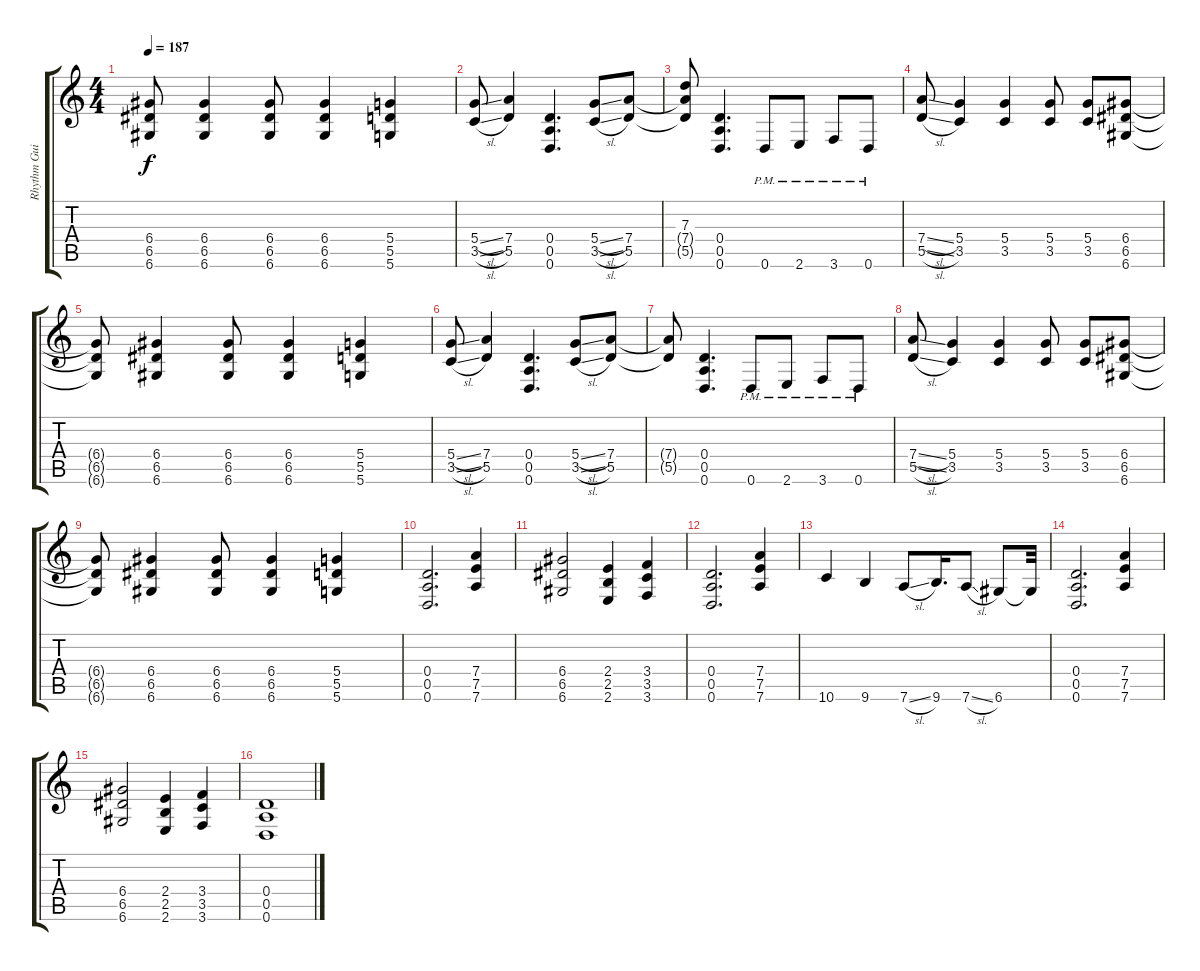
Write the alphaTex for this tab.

\track ("Rhythm Guitar" "Rhythm Gui") {instrument acousticguitarsteel}
\staff {score tabs}
\tuning (E4 B3 G3 D3 A2 D2) {hide}
\ts (4 4)
\tempo 187
\clef g2
\ks c
(6.4{t} 6.5{t} 6.6{t}).8{dy f} (6.4 6.5 6.6).4 (6.4 6.5 6.6).8 (6.4 6.5 6.6).4 (5.4 5.5 5.6).4 |
(5.4{sl} 3.5{sl}).8 (7.4 5.5).4 (0.4 0.5 0.6).4{d} (5.4{sl} 3.5{sl}).8 (7.4 5.5).8 |
(7.3 7.4{t} 5.5{t}).8 (0.4 0.5 0.6).4{d} 0.6{pm}.8 2.6{pm}.8 3.6{pm}.8 0.6{pm}.8 |
(7.4{sl} 5.5{sl}).8 (5.4 3.5).4 (5.4 3.5).4 (5.4 3.5).8 (5.4 3.5).8 (6.4 6.5 6.6).8 |
(6.4{t} 6.5{t} 6.6{t}).8 (6.4 6.5 6.6).4 (6.4 6.5 6.6).8 (6.4 6.5 6.6).4 (5.4 5.5 5.6).4 |
(5.4{sl} 3.5{sl}).8 (7.4 5.5).4 (0.4 0.5 0.6).4{d} (5.4{sl} 3.5{sl}).8 (7.4 5.5).8 |
(7.4{t} 5.5{t}).8 (0.4 0.5 0.6).4{d} 0.6{pm}.8 2.6{pm}.8 3.6{pm}.8 0.6{pm}.8 |
(7.4{sl} 5.5{sl}).8 (5.4 3.5).4 (5.4 3.5).4 (5.4 3.5).8 (5.4 3.5).8 (6.4 6.5 6.6).8 |
(6.4{t} 6.5{t} 6.6{t}).8 (6.4 6.5 6.6).4 (6.4 6.5 6.6).8 (6.4 6.5 6.6).4 (5.4 5.5 5.6).4 |
(0.4 0.5 0.6).2{d} (7.4 7.5 7.6).4 |
(6.4 6.5 6.6).2 (2.4 2.5 2.6).4 (3.4 3.5 3.6).4 |
(0.4 0.5 0.6).2{d} (7.4 7.5 7.6).4 |
10.6.4 9.6.4 7.6{sl}.8 9.6.16{d} 7.6{sl}.8 6.6.8 6.6{t}.32 |
(0.4 0.5 0.6).2{d} (7.4 7.5 7.6).4 |
(6.4 6.5 6.6).2 (2.4 2.5 2.6).4 (3.4 3.5 3.6).4 |
(0.4 0.5 0.6).1
